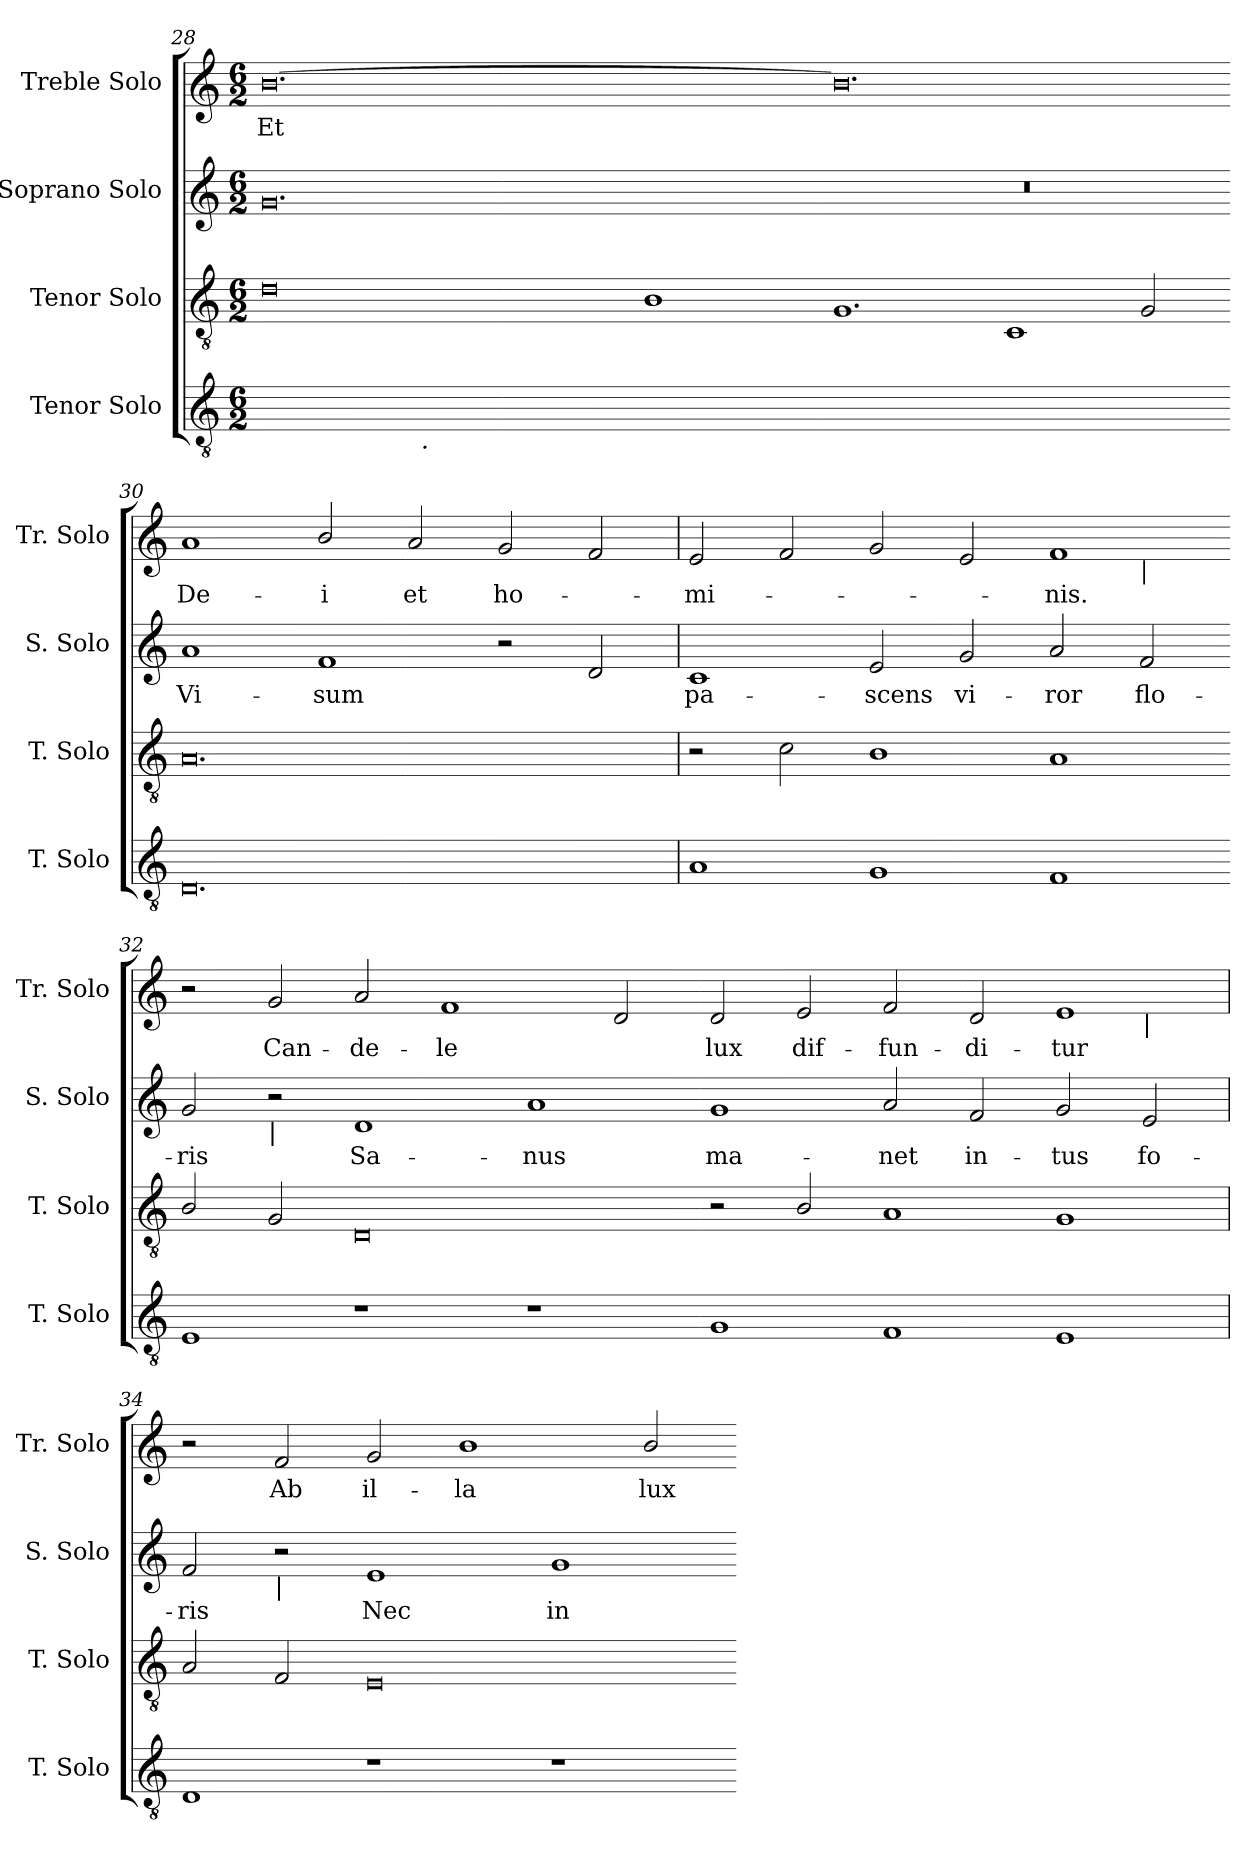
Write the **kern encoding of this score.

**kern	**kern	**kern	**text	**kern	**text
*part4	*part3	*part2	*part2	*part1	*part1
*staff4	*staff3	*staff2	*staff2	*staff1	*staff1
*I"Tenor Solo	*I"Tenor Solo	*I"Soprano Solo	*	*I"Treble Solo	*
*I'T. Solo	*I'T. Solo	*I'S. Solo	*	*I'Tr. Solo	*
*clefGv2	*clefGv2	*clefG2	*	*clefG2	*
*ITrd7c12	*ITrd7c12	*	*	*	*
*k[]	*k[]	*k[]	*	*k[]	*
*C:	*C:	*C:	*	*C:	*
*M6/2	*M6/2	*M6/2	*	*M6/2	*
=28	=28	=28	=28	=28	=28
!	!	!	!	!	!LO:LY:b:color=#000000
*^	*	*	*	*	*
[<0.GGiyy	4ryy	0Di	0.gi	.	[<0.bi	Et
.	8ryy	.	.	.	.	.
.	16ryy	.	.	.	.	.
.	32ryy	.	.	.	.	.
.	64ryy	.	.	.	.	.
.	128...ryy	.	.	.	.	.
!	!LO:TX:b:i:t=.	!	!	!	!	!
.	1ryy	.	.	.	.	.
.	1ryy	.	.	.	.	.
.	.	1BBi	.	.	.	.
.	2ryy	.	.	.	.	.
.	1024ryy	.	.	.	.	.
=29-	=29-	=29-	=29-	=29-	=29-	=29-
!	!	!	!LO:N:vis=1	!	!	!
*v	*v	*	*	*	*	*
0.GGiyy]	1.GGi	0.r	.	0.bi]	.
.	1CCi	.	.	.	.
.	2GGi/	.	.	.	.
=30-	=30-	=30-	=30-	=30-	=30-
!	!	!	!LO:LY:b:color=#000000	!	!
!	!	!	!	!	!LO:LY:b:color=#000000
0.DDi	0.AAi	1ai	Vi-	1ai	De-
!	!	!	!LO:LY:b:color=#000000	!	!
!	!	!	!	!	!LO:LY:b:color=#000000
.	.	1fi	-sum	2bi/	-i
!	!	!	!	!	!LO:LY:b:color=#000000
.	.	.	.	2ai/	et
!	!	!	!	!	!LO:LY:b:color=#000000
.	.	2r	.	2gi/	ho-
.	.	2di/	.	2fi/	.
!!LO:LB:g=z
=31	=31	=31	=31	=31	=31
!	!	!	!LO:LY:b:color=#000000	!	!
!	!	!	!	!LO:TX:b:i:t=-	!
!	!	!	!	!	!LO:LY:b:color=#000000
*	*	*	*	*^	*
1AAi	2r	1ci	pa-	2ei/	1ryy	-mi-
.	2Ci\	.	.	2fi/	.	.
!	!	!	!LO:LY:b:color=#000000	!	!	!
1GGi	1BBi	2ei/	-scens	2gi/	1.ryy	.
!	!	!	!LO:LY:b:color=#000000	!	!	!
.	.	2gi/	vi-	2ei/	.	.
!	!	!	!LO:LY:b:color=#000000	!	!	!
!	!	!	!	!	!	!LO:LY:b:color=#000000
1FFi	1AAi	2ai/	-ror	1fi	.	-nis.
!	!	!	!	!	!LO:TX:b:i:t=|	!
!	!	!	!LO:LY:b:color=#000000	!	!	!
.	.	2fi/	flo-	.	2ryy	.
*	*	*	*	*v	*v	*
=32-	=32-	=32-	=32-	=32-	=32-
*	*	*	*	*^	*
!	!	!	!LO:LY:b:color=#000000	!	!	!
*	*	*	*	*v	*v	*
1EEi	2BBi/	2gi/	-ris	2r	.
!	!	!LO:TX:b:i:t=|	!	!	!
!	!	!	!	!	!LO:LY:b:color=#000000
.	2GGi/	2r	.	2gi/	Can-
!	!	!	!LO:LY:b:color=#000000	!	!
!	!	!	!	!	!LO:LY:b:color=#000000
1r	0DDi	1di	Sa-	2ai/	-de-
!	!	!	!	!	!LO:LY:b:color=#000000
.	.	.	.	1fi	-le
!	!	!	!LO:LY:b:color=#000000	!	!
1r	.	1ai	-nus	.	.
.	.	.	.	2di/	.
=33-	=33-	=33-	=33-	=33-	=33-
!	!	!	!LO:LY:b:color=#000000	!	!
!	!	!	!	!	!LO:LY:b:color=#000000
*	*	*	*	*^	*
1GGi	2r	1gi	ma-	2di/	1ryy	lux
!	!	!	!	!	!	!LO:LY:b:color=#000000
.	2BBi/	.	.	2ei/	.	dif-
!	!	!	!LO:LY:b:color=#000000	!	!	!
!	!	!	!	!	!	!LO:LY:b:color=#000000
1FFi	1AAi	2ai/	-net	2fi/	1.ryy	-fun-
!	!	!	!LO:LY:b:color=#000000	!	!	!
!	!	!	!	!	!	!LO:LY:b:color=#000000
.	.	2fi/	in-	2di/	.	-di-
!	!	!	!LO:LY:b:color=#000000	!	!	!
!	!	!	!	!	!	!LO:LY:b:color=#000000
1EEi	1GGi	2gi/	-tus	1ei	.	-tur
!	!	!	!	!	!LO:TX:b:i:t=|	!
!	!	!	!LO:LY:b:color=#000000	!	!	!
.	.	2ei/	fo-	.	2ryy	.
*	*	*	*	*v	*v	*
=34	=34	=34	=34	=34	=34
*	*	*	*	*^	*
!	!	!	!LO:LY:b:color=#000000	!	!	!
*	*	*	*	*v	*v	*
1DDi	2AAi/	2fi/	-ris	2r	.
!	!	!LO:TX:b:i:t=|	!	!	!
!	!	!	!	!	!LO:LY:b:color=#000000
.	2FFi/	2r	.	2fi/	Ab
!	!	!	!LO:LY:b:color=#000000	!	!
!	!	!	!	!	!LO:LY:b:color=#000000
1r	0EEi	1ei	Nec	2gi/	il-
!	!	!	!	!	!LO:LY:b:color=#000000
.	.	.	.	1bi	-la
!	!	!	!LO:LY:b:color=#000000	!	!
1r	.	1gi	in	.	.
!	!	!	!	!	!LO:LY:b:color=#000000
.	.	.	.	2bi/	lux
=-	=-	=-	=-	=-	=-
*-	*-	*-	*-	*-	*-
